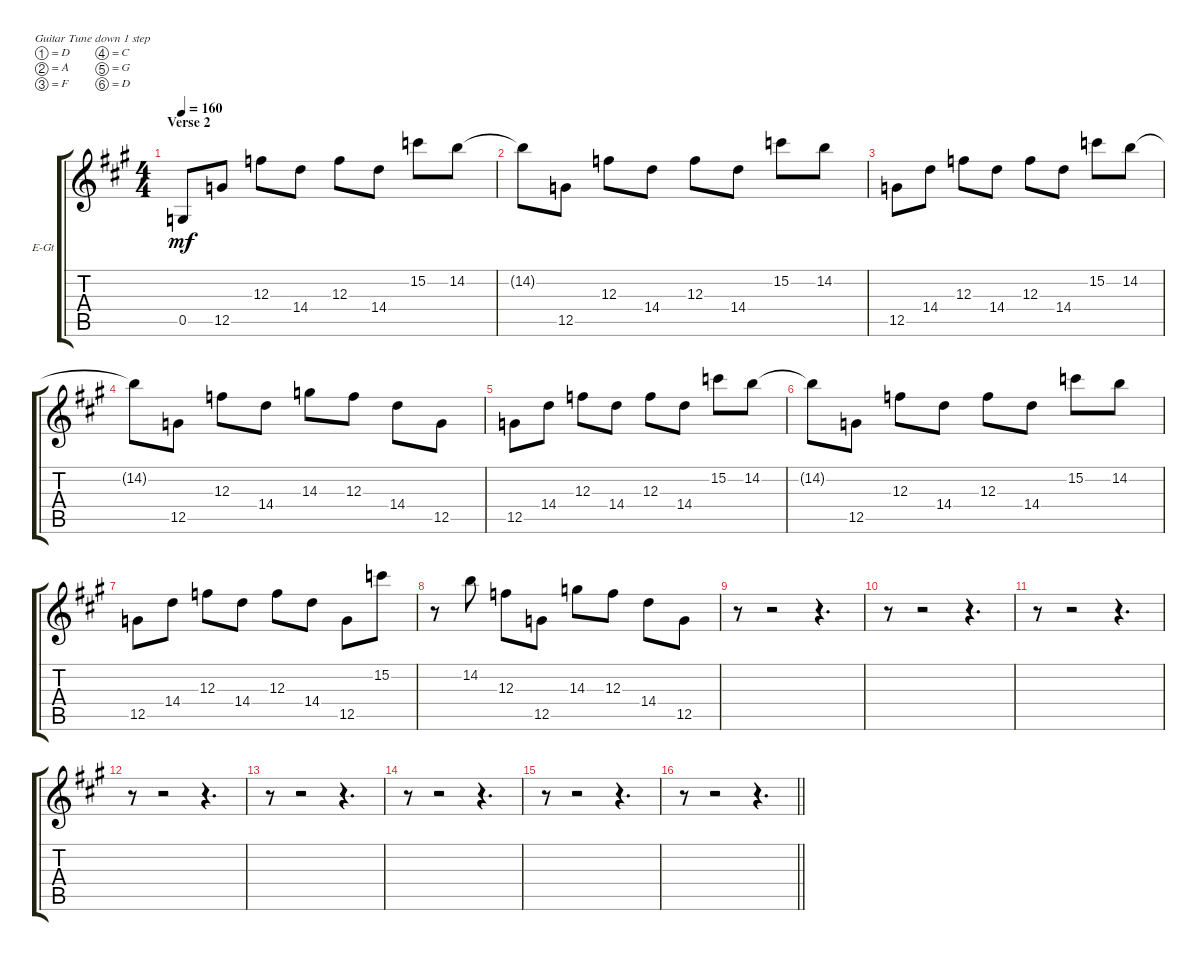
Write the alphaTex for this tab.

\bracketExtendMode groupsimilarinstruments
\firstSystemTrackNameOrientation horizontal
\otherSystemsTrackNameOrientation horizontal
\track ("Clean Gtr" "E-Gt") {instrument electricguitarjazz}
\staff {score tabs}
\tuning (D4 A3 F3 C3 G2 D2)
\ts (4 4)
\section ("" "Verse 2")
\tempo 160
\clef g2
\ks a
0.5.8{dy mf} 12.5.8 12.3.8 14.4.8 12.3.8 14.4.8 15.2.8 14.2.8 |
14.2{t}.8 12.5.8 12.3.8 14.4.8 12.3.8 14.4.8 15.2.8 14.2.8 |
12.5.8 14.4.8 12.3.8 14.4.8 12.3.8 14.4.8 15.2.8 14.2.8 |
14.2{t}.8 12.5.8 12.3.8 14.4.8 14.3.8 12.3.8 14.4.8 12.5.8 |
12.5.8 14.4.8 12.3.8 14.4.8 12.3.8 14.4.8 15.2.8 14.2.8 |
14.2{t}.8 12.5.8 12.3.8 14.4.8 12.3.8 14.4.8 15.2.8 14.2.8 |
12.5.8 14.4.8 12.3.8 14.4.8 12.3.8 14.4.8 12.5.8 15.2.8 |
r.8 14.2.8 12.3.8 12.5.8 14.3.8 12.3.8 14.4.8 12.5.8 |
r.8 r.2 r.4{d} |
r.8 r.2 r.4{d} |
r.8 r.2 r.4{d} |
r.8 r.2 r.4{d} |
r.8 r.2 r.4{d} |
r.8 r.2 r.4{d} |
r.8 r.2 r.4{d} |
\barLineRight lightlight
r.8 r.2 r.4{d}
